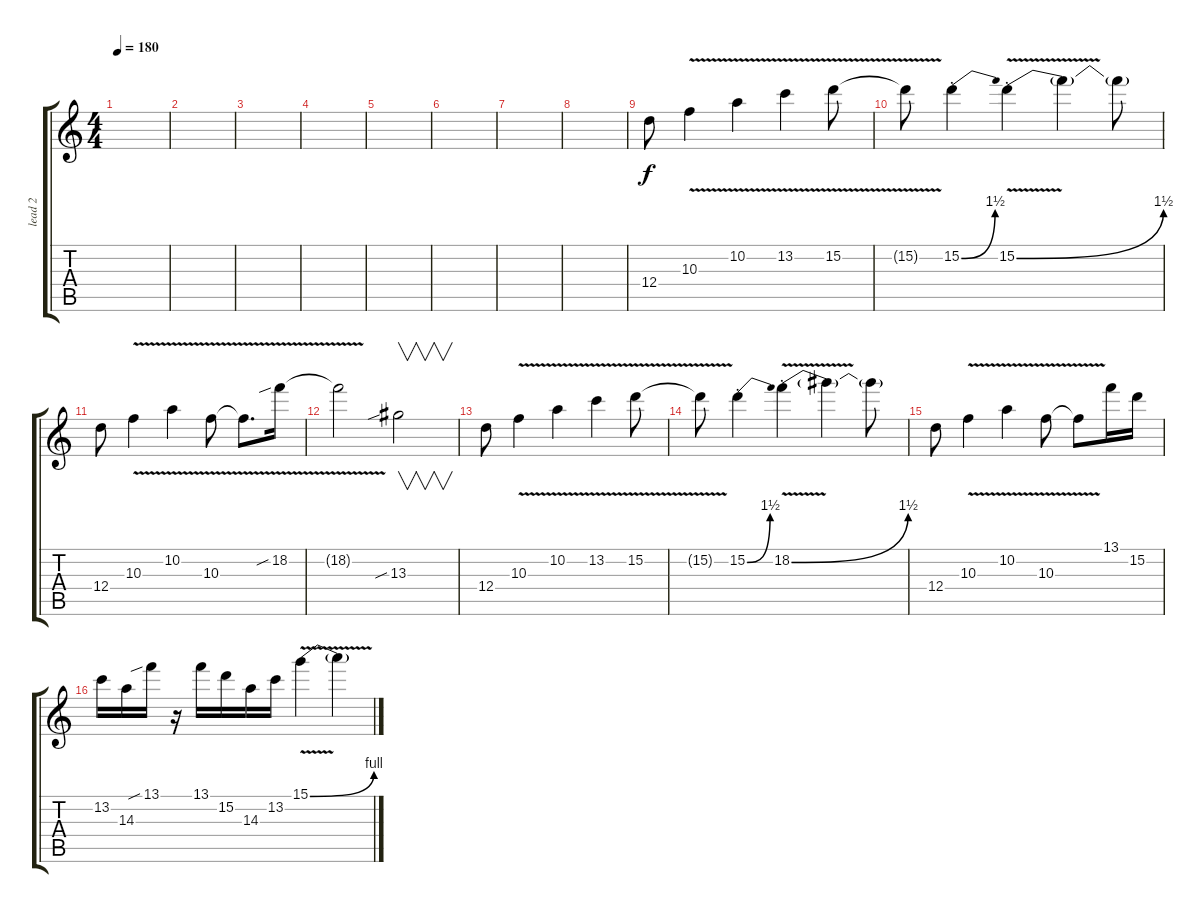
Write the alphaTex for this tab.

\track ("lead 2" "lead 2") {instrument distortionguitar}
\staff {score tabs}
\tuning (E4 B3 G3 D3 A2 D2) {hide}
\ts (4 4)
\tempo 180
\clef g2
\ks c
|
|
|
|
|
|
|
|
12.4.8{volume 10 balance 15 instrument distortionguitar} 10.3{v}.4 10.2{v}.4 13.2{v}.4 15.2{v}.8 |
15.2{t}.8 15.2{be (bend 0 0 60 6) st}.4 15.2{be (bend 0 0 60 6) v st}.4 15.2{t}.4 15.2{t}.8 |
12.4.8 10.3{v}.4 10.2{v}.4 10.3{v}.8 10.3{t}.8{d} 18.2{v sib}.16 |
18.2{t}.2 13.3{sib}.2{v} |
12.4.8 10.3{v}.4 10.2{v}.4 13.2{v}.4 15.2{v}.8 |
15.2{t}.8 15.2{be (bend 0 0 60 6) st}.4 18.2{be (bend 0 0 60 6) v st}.4 18.2{t}.4 18.2{t}.8 |
12.4.8 10.3{v}.4 10.2{v}.4 10.3{v}.8 10.3{t}.8 13.1.16 15.2.16 |
13.2.16 14.3.16 13.1{sib}.16 r.16 13.1.16 15.2.16 14.3.16 13.2.16 15.1{be (bend 0 0 60 4) v}.4 15.1{t}.4
